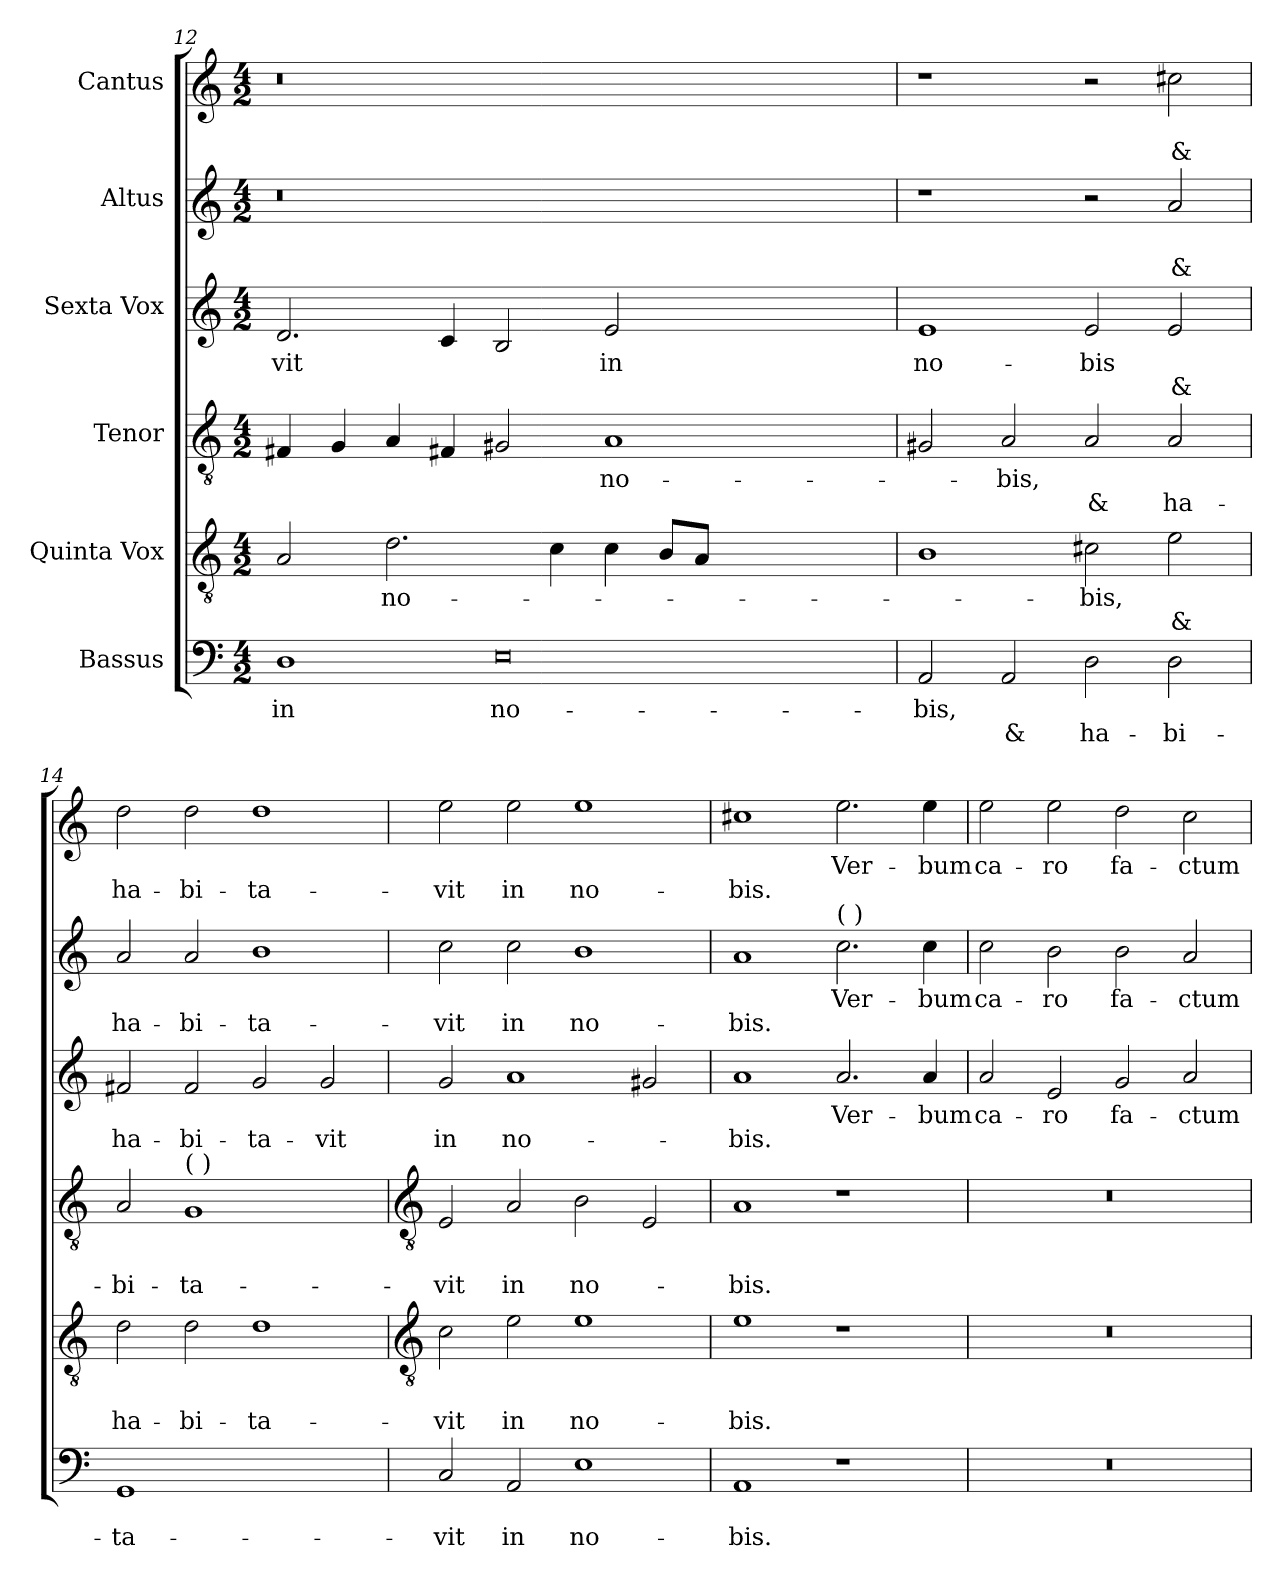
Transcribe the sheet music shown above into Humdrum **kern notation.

**kern	**text	**text	**kern	**text	**text	**kern	**text	**text	**kern	**text	**text	**kern	**text	**text	**kern	**text	**text
*part6	*part6	*part6	*part5	*part5	*part5	*part4	*part4	*part4	*part3	*part3	*part3	*part2	*part2	*part2	*part1	*part1	*part1
*staff6	*staff6	*staff6	*staff5	*staff5	*staff5	*staff4	*staff4	*staff4	*staff3	*staff3	*staff3	*staff2	*staff2	*staff2	*staff1	*staff1	*staff1
*I"Bassus	*	*	*I"Quinta Vox	*	*	*I"Tenor	*	*	*I"Sexta Vox	*	*	*I"Altus	*	*	*I"Cantus	*	*
*clefF4	*	*	*clefGv2	*	*	*clefGv2	*	*	*clefG2	*	*	*clefG2	*	*	*clefG2	*	*
*k[]	*	*	*k[]	*	*	*k[]	*	*	*k[]	*	*	*k[]	*	*	*k[]	*	*
*C:	*	*	*C:	*	*	*C:	*	*	*C:	*	*	*C:	*	*	*C:	*	*
*M4/2	*	*	*M4/2	*	*	*M4/2	*	*	*M4/2	*	*	*M4/2	*	*	*M4/2	*	*
=12	=12	=12	=12	=12	=12	=12	=12	=12	=12	=12	=12	=12	=12	=12	=12	=12	=12
!	!LO:LY:b	!	!	!	!	!	!	!	!	!LO:LY:b	!	!	!	!	!	!	!
1D	in	.	2A	.	.	4F#X	.	.	2.d	-vit	.	0r	.	.	0r	.	.
.	.	.	.	.	.	4G	.	.	.	.	.	.	.	.	.	.	.
!	!	!	!	!LO:LY:b	!	!	!	!	!	!	!	!	!	!	!	!	!
.	.	.	2.d	no-	.	4A	.	.	.	.	.	.	.	.	.	.	.
.	.	.	.	.	.	4F#X	.	.	4c	.	.	.	.	.	.	.	.
!	!LO:LY:b	!	!	!	!	!	!	!	!	!	!	!	!	!	!	!	!
0E	no-	.	.	.	.	2G#X	.	.	2B	.	.	.	.	.	.	.	.
.	.	.	4c	.	.	.	.	.	.	.	.	.	.	.	.	.	.
!	!	!	!	!	!	!	!LO:LY:b	!	!	!LO:LY:b	!	!	!	!	!	!	!
.	.	.	4c	.	.	1A	no-	.	2e	in	.	.	.	.	.	.	.
.	.	.	8BL	.	.	.	.	.	.	.	.	.	.	.	.	.	.
.	.	.	8AJ	.	.	.	.	.	.	.	.	.	.	.	.	.	.
.	.	.	1ryy	.	.	.	.	.	1ryy	.	.	1ryy	.	.	1ryy	.	.
.	.	.	.	.	.	2ryy	.	.	.	.	.	.	.	.	.	.	.
=13	=13	=13	=13	=13	=13	=13	=13	=13	=13	=13	=13	=13	=13	=13	=13	=13	=13
!	!LO:LY:b	!	!	!	!	!	!	!	!	!LO:LY:b	!	!	!	!	!	!	!
2AA	-bis,	.	1B	.	.	2G#	.	.	1e	no-	.	1r	.	.	1r	.	.
!	!	!LO:LY:b	!	!	!	!	!LO:LY:b	!	!	!	!	!	!	!	!	!	!
2AA	.	&	.	.	.	2A	-bis,	.	.	.	.	.	.	.	.	.	.
!	!	!LO:LY:b	!	!LO:LY:b	!	!	!	!LO:LY:b	!	!LO:LY:b	!	!	!	!	!	!	!
2D	.	ha-	2c#X	-bis,	.	2A	.	&	2e	-bis	.	2r	.	.	2r	.	.
!	!	!LO:LY:b	!	!	!LO:LY:b	!	!	!LO:LY:b	!	!	!LO:LY:b	!	!	!LO:LY:b	!	!	!LO:LY:b
2D	.	-bi-	2e	.	&	2A	.	ha-	2e	.	&	2a	.	&	2cc#X	.	&
=14	=14	=14	=14	=14	=14	=14	=14	=14	=14	=14	=14	=14	=14	=14	=14	=14	=14
!	!	!LO:LY:b	!	!	!LO:LY:b	!	!	!LO:LY:b	!	!	!LO:LY:b	!	!	!LO:LY:b	!	!	!LO:LY:b
1GG	.	-ta-	2d	.	ha-	2A	.	-bi-	2f#X	.	ha-	2a	.	ha-	2dd	.	ha-
!	!	!	!	!	!	!LO:TX:a:t=(  )	!	!	!	!	!	!	!	!	!	!	!
!	!	!	!	!	!LO:LY:b	!	!	!LO:LY:b	!	!	!LO:LY:b	!	!	!LO:LY:b	!	!	!LO:LY:b
.	.	.	2d	.	-bi-	1G	.	-ta-	2f#	.	-bi-	2a	.	-bi-	2dd	.	-bi-
!	!	!	!	!	!LO:LY:b	!	!	!	!	!	!LO:LY:b	!	!	!LO:LY:b	!	!	!LO:LY:b
1ryy	.	.	1d	.	-ta-	.	.	.	2g	.	-ta-	1b	.	-ta-	1dd	.	-ta-
!	!	!	!	!	!	!	!	!	!	!	!LO:LY:b	!	!	!	!	!	!
.	.	.	.	.	.	2ryy	.	.	2g	.	-vit	.	.	.	.	.	.
!!LO:LB:g=z
=15	=15	=15	=15	=15	=15	=15	=15	=15	=15	=15	=15	=15	=15	=15	=15	=15	=15
*	*	*	*clefGv2	*	*	*clefGv2	*	*	*	*	*	*	*	*	*	*	*
!	!	!LO:LY:b	!	!	!LO:LY:b	!	!	!LO:LY:b	!	!	!LO:LY:b	!	!	!LO:LY:b	!	!	!LO:LY:b
2C	.	-vit	2c	.	-vit	2E	.	-vit	2g	.	in	2cc	.	-vit	2ee	.	-vit
!	!	!LO:LY:b	!	!	!LO:LY:b	!	!	!LO:LY:b	!	!	!LO:LY:b	!	!	!LO:LY:b	!	!	!LO:LY:b
2AA	.	in	2e	.	in	2A	.	in	1a	.	no-	2cc	.	in	2ee	.	in
!	!	!LO:LY:b	!	!	!LO:LY:b	!	!	!LO:LY:b	!	!	!	!	!	!LO:LY:b	!	!	!LO:LY:b
1E	.	no-	1e	.	no-	2B	.	no-	.	.	.	1b	.	no-	1ee	.	no-
.	.	.	.	.	.	2E	.	.	2g#X	.	.	.	.	.	.	.	.
=16	=16	=16	=16	=16	=16	=16	=16	=16	=16	=16	=16	=16	=16	=16	=16	=16	=16
!	!	!LO:LY:b	!	!	!LO:LY:b	!	!	!LO:LY:b	!	!	!LO:LY:b	!	!	!LO:LY:b	!	!	!LO:LY:b
1AA	.	-bis.	1e	.	-bis.	1A	.	-bis.	1a	.	-bis.	1a	.	-bis.	1cc#X	.	-bis.
!	!	!	!	!	!	!	!	!	!	!	!	!LO:TX:a:t=(  )	!	!	!	!	!
!	!	!	!	!	!	!	!	!	!	!LO:LY:b	!	!	!LO:LY:b	!	!	!LO:LY:b	!
1r	.	.	1r	.	.	1r	.	.	2.a	Ver-	.	2.cc	Ver-	.	2.ee	Ver-	.
!	!	!	!	!	!	!	!	!	!	!LO:LY:b	!	!	!LO:LY:b	!	!	!LO:LY:b	!
.	.	.	.	.	.	.	.	.	4a	-bum	.	4cc	-bum	.	4ee	-bum	.
=17	=17	=17	=17	=17	=17	=17	=17	=17	=17	=17	=17	=17	=17	=17	=17	=17	=17
!	!	!	!	!	!	!	!	!	!	!LO:LY:b	!	!	!LO:LY:b	!	!	!LO:LY:b	!
0r	.	.	0r	.	.	0r	.	.	2a	ca-	.	2cc	ca-	.	2ee	ca-	.
!	!	!	!	!	!	!	!	!	!	!LO:LY:b	!	!	!LO:LY:b	!	!	!LO:LY:b	!
.	.	.	.	.	.	.	.	.	2e	-ro	.	2b	-ro	.	2ee	-ro	.
!	!	!	!	!	!	!	!	!	!	!LO:LY:b	!	!	!LO:LY:b	!	!	!LO:LY:b	!
.	.	.	.	.	.	.	.	.	2g	fa-	.	2b	fa-	.	2dd	fa-	.
!	!	!	!	!	!	!	!	!	!	!LO:LY:b	!	!	!LO:LY:b	!	!	!LO:LY:b	!
.	.	.	.	.	.	.	.	.	2a	-ctum	.	2a	-ctum	.	2cc	-ctum	.
=	=	=	=	=	=	=	=	=	=	=	=	=	=	=	=	=	=
*-	*-	*-	*-	*-	*-	*-	*-	*-	*-	*-	*-	*-	*-	*-	*-	*-	*-
